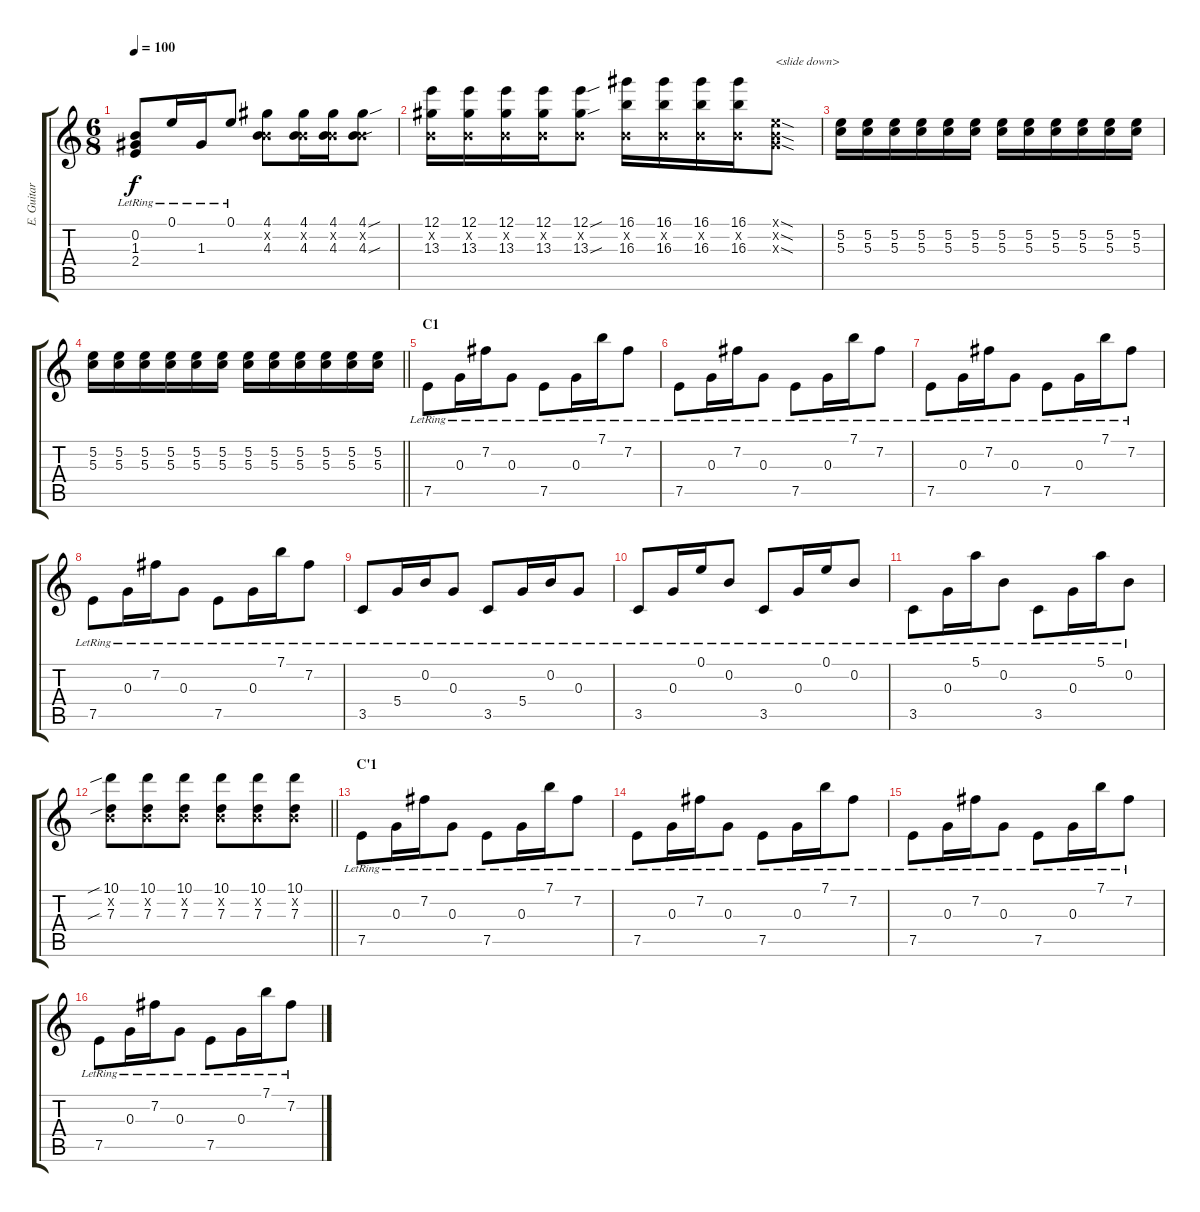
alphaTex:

\track ("E. Guitar II" "E. Guitar ") {instrument overdrivenguitar}
\staff {score tabs}
\tuning (E4 B3 G3 D3 A2 E2) {hide}
\ts (6 8)
\tempo 100
\clef g2
\ks c
(0.2{lr} 1.3{lr} 2.4{lr}).8{dy f} 0.1{lr}.16 1.3{lr}.16 0.1{lr}.8 (4.1 0.2{x} 4.3).8 (4.1 0.2{x} 4.3).16 (4.1 0.2{x} 4.3).16 (4.1{sou} 0.2{x} 4.3{sou}).8 |
(12.1 0.2{x} 13.3).16 (12.1 0.2{x} 13.3).16 (12.1 0.2{x} 13.3).16 (12.1 0.2{x} 13.3).16 (12.1{sou} 0.2{x} 13.3{sou}).8 (16.1 0.2{x} 16.3).16 (16.1 0.2{x} 16.3).16 (16.1 0.2{x} 16.3).16 (16.1 0.2{x} 16.3).16 (0.1{sod x} 0.2{sod x} 0.3{sod x}).8{txt "<slide down>"} |
(5.2 5.3).16 (5.2 5.3).16 (5.2 5.3).16 (5.2 5.3).16 (5.2 5.3).16 (5.2 5.3).16 (5.2 5.3).16 (5.2 5.3).16 (5.2 5.3).16 (5.2 5.3).16 (5.2 5.3).16 (5.2 5.3).16 |
\barLineRight lightlight
(5.2 5.3).16 (5.2 5.3).16 (5.2 5.3).16 (5.2 5.3).16 (5.2 5.3).16 (5.2 5.3).16 (5.2 5.3).16 (5.2 5.3).16 (5.2 5.3).16 (5.2 5.3).16 (5.2 5.3).16 (5.2 5.3).16 |
\section ("" "C1")
7.5{lr}.8 0.3{lr}.16 7.2{lr}.16 0.3{lr}.8 7.5{lr}.8 0.3{lr}.16 7.1{lr}.16 7.2{lr}.8 |
7.5{lr}.8 0.3{lr}.16 7.2{lr}.16 0.3{lr}.8 7.5{lr}.8 0.3{lr}.16 7.1{lr}.16 7.2{lr}.8 |
7.5{lr}.8 0.3{lr}.16 7.2{lr}.16 0.3{lr}.8 7.5{lr}.8 0.3{lr}.16 7.1{lr}.16 7.2{lr}.8 |
7.5{lr}.8 0.3{lr}.16 7.2{lr}.16 0.3{lr}.8 7.5{lr}.8 0.3{lr}.16 7.1{lr}.16 7.2{lr}.8 |
3.5{lr}.8 5.4{lr}.16 0.2{lr}.16 0.3{lr}.8 3.5{lr}.8 5.4{lr}.16 0.2{lr}.16 0.3{lr}.8 |
3.5{lr}.8 0.3{lr}.16 0.1{lr}.16 0.2{lr}.8 3.5{lr}.8 0.3{lr}.16 0.1{lr}.16 0.2{lr}.8 |
3.5{lr}.8 0.3{lr}.16 5.1{lr}.16 0.2{lr}.8 3.5{lr}.8 0.3{lr}.16 5.1{lr}.16 0.2{lr}.8 |
\barLineRight lightlight
(10.1{sib} 0.2{x} 7.3{sib}).8 (10.1 0.2{x} 7.3).8 (10.1 0.2{x} 7.3).8 (10.1 0.2{x} 7.3).8 (10.1 0.2{x} 7.3).8 (10.1 0.2{x} 7.3).8 |
\section ("" "C'1")
7.5{lr}.8 0.3{lr}.16 7.2{lr}.16 0.3{lr}.8 7.5{lr}.8 0.3{lr}.16 7.1{lr}.16 7.2{lr}.8 |
7.5{lr}.8 0.3{lr}.16 7.2{lr}.16 0.3{lr}.8 7.5{lr}.8 0.3{lr}.16 7.1{lr}.16 7.2{lr}.8 |
7.5{lr}.8 0.3{lr}.16 7.2{lr}.16 0.3{lr}.8 7.5{lr}.8 0.3{lr}.16 7.1{lr}.16 7.2{lr}.8 |
7.5{lr}.8 0.3{lr}.16 7.2{lr}.16 0.3{lr}.8 7.5{lr}.8 0.3{lr}.16 7.1{lr}.16 7.2{lr}.8
